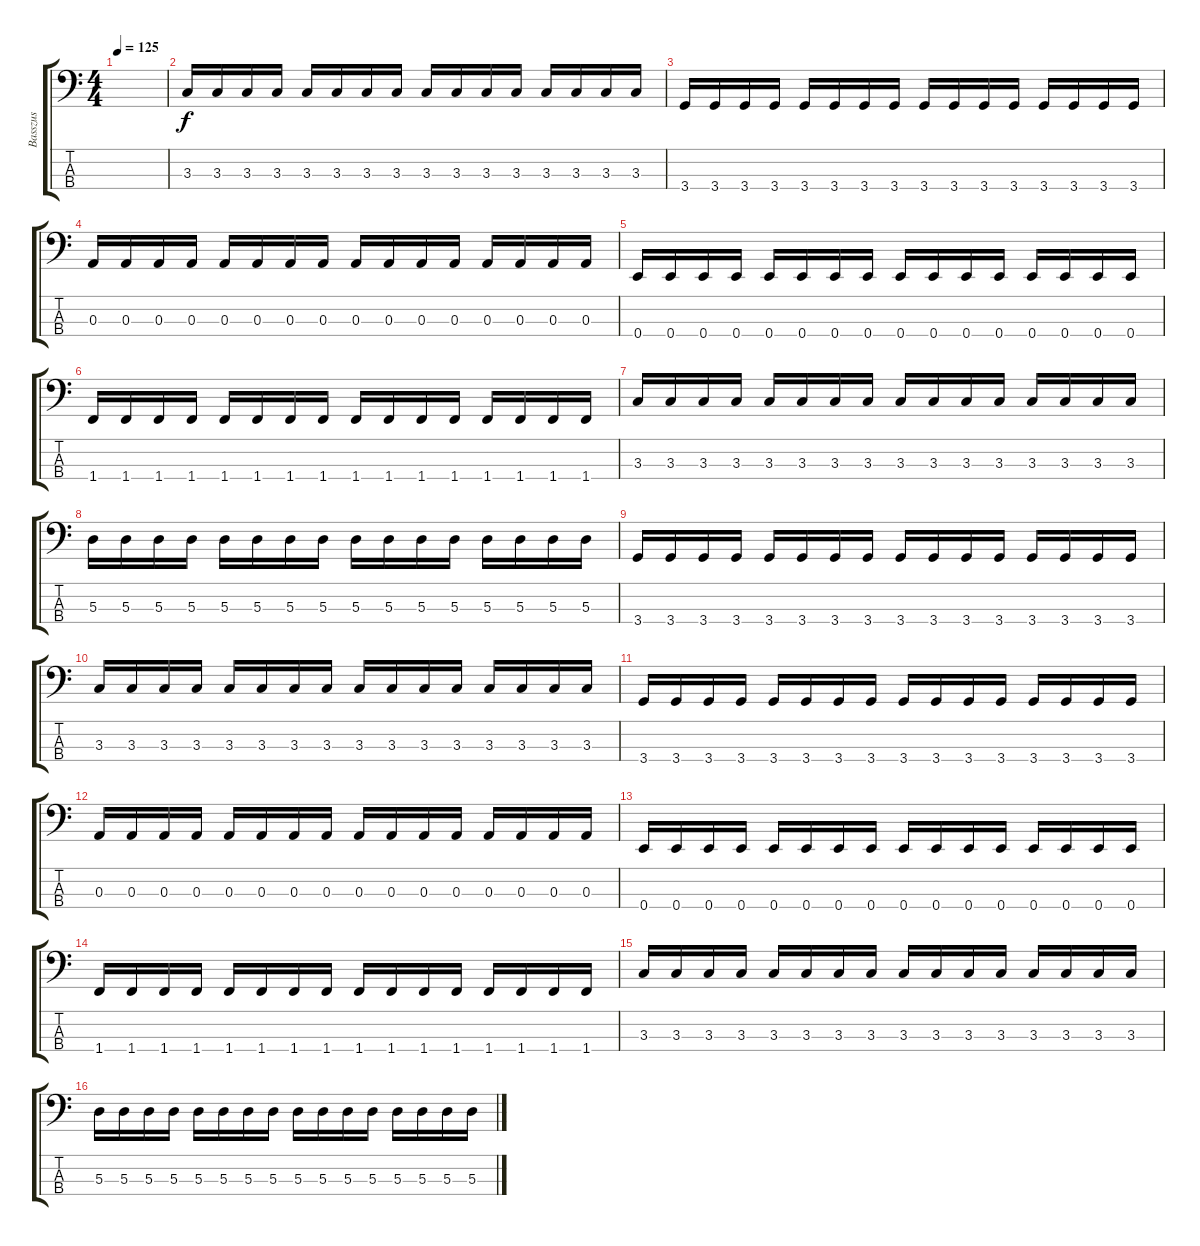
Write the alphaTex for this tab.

\track ("Basszus" "Basszus") {instrument electricbasspick}
\staff {score tabs}
\tuning (G2 D2 A1 E1) {hide}
\ts (4 4)
\tempo 125
\clef f4
\ks c
|
3.3.16 3.3.16 3.3.16 3.3.16 3.3.16 3.3.16 3.3.16 3.3.16 3.3.16 3.3.16 3.3.16 3.3.16 3.3.16 3.3.16 3.3.16 3.3.16 |
3.4.16 3.4.16 3.4.16 3.4.16 3.4.16 3.4.16 3.4.16 3.4.16 3.4.16 3.4.16 3.4.16 3.4.16 3.4.16 3.4.16 3.4.16 3.4.16 |
0.3.16 0.3.16 0.3.16 0.3.16 0.3.16 0.3.16 0.3.16 0.3.16 0.3.16 0.3.16 0.3.16 0.3.16 0.3.16 0.3.16 0.3.16 0.3.16 |
0.4.16 0.4.16 0.4.16 0.4.16 0.4.16 0.4.16 0.4.16 0.4.16 0.4.16 0.4.16 0.4.16 0.4.16 0.4.16 0.4.16 0.4.16 0.4.16 |
1.4.16 1.4.16 1.4.16 1.4.16 1.4.16 1.4.16 1.4.16 1.4.16 1.4.16 1.4.16 1.4.16 1.4.16 1.4.16 1.4.16 1.4.16 1.4.16 |
3.3.16 3.3.16 3.3.16 3.3.16 3.3.16 3.3.16 3.3.16 3.3.16 3.3.16 3.3.16 3.3.16 3.3.16 3.3.16 3.3.16 3.3.16 3.3.16 |
5.3.16 5.3.16 5.3.16 5.3.16 5.3.16 5.3.16 5.3.16 5.3.16 5.3.16 5.3.16 5.3.16 5.3.16 5.3.16 5.3.16 5.3.16 5.3.16 |
3.4.16 3.4.16 3.4.16 3.4.16 3.4.16 3.4.16 3.4.16 3.4.16 3.4.16 3.4.16 3.4.16 3.4.16 3.4.16 3.4.16 3.4.16 3.4.16 |
3.3.16 3.3.16 3.3.16 3.3.16 3.3.16 3.3.16 3.3.16 3.3.16 3.3.16 3.3.16 3.3.16 3.3.16 3.3.16 3.3.16 3.3.16 3.3.16 |
3.4.16 3.4.16 3.4.16 3.4.16 3.4.16 3.4.16 3.4.16 3.4.16 3.4.16 3.4.16 3.4.16 3.4.16 3.4.16 3.4.16 3.4.16 3.4.16 |
0.3.16 0.3.16 0.3.16 0.3.16 0.3.16 0.3.16 0.3.16 0.3.16 0.3.16 0.3.16 0.3.16 0.3.16 0.3.16 0.3.16 0.3.16 0.3.16 |
0.4.16 0.4.16 0.4.16 0.4.16 0.4.16 0.4.16 0.4.16 0.4.16 0.4.16 0.4.16 0.4.16 0.4.16 0.4.16 0.4.16 0.4.16 0.4.16 |
1.4.16 1.4.16 1.4.16 1.4.16 1.4.16 1.4.16 1.4.16 1.4.16 1.4.16 1.4.16 1.4.16 1.4.16 1.4.16 1.4.16 1.4.16 1.4.16 |
3.3.16 3.3.16 3.3.16 3.3.16 3.3.16 3.3.16 3.3.16 3.3.16 3.3.16 3.3.16 3.3.16 3.3.16 3.3.16 3.3.16 3.3.16 3.3.16 |
5.3.16 5.3.16 5.3.16 5.3.16 5.3.16 5.3.16 5.3.16 5.3.16 5.3.16 5.3.16 5.3.16 5.3.16 5.3.16 5.3.16 5.3.16 5.3.16
